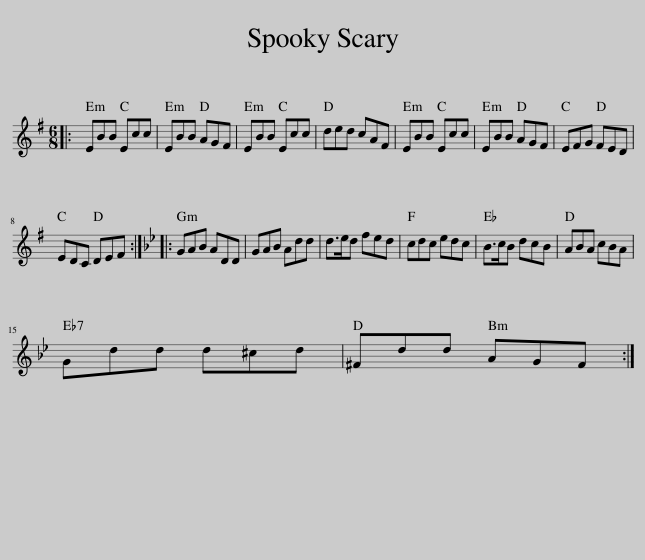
X:1
L:1/8
M:6/8
I:linebreak $
K:Emin
V:1 treble
V:1
|: EBB Ecc | EBB AGF | EBB Ecc | ded cAF | EBB Ecc | %5
 EBB AGF | EFG FED |$ EDC DEF ::[K:Gmin] GAB ADD | GAB Add | %10
 d>ed fed | cdc edc | B>cB dcB | ABA cBA |$ Gdd d^cd | %15
 ^Fdd AGF :| %16
